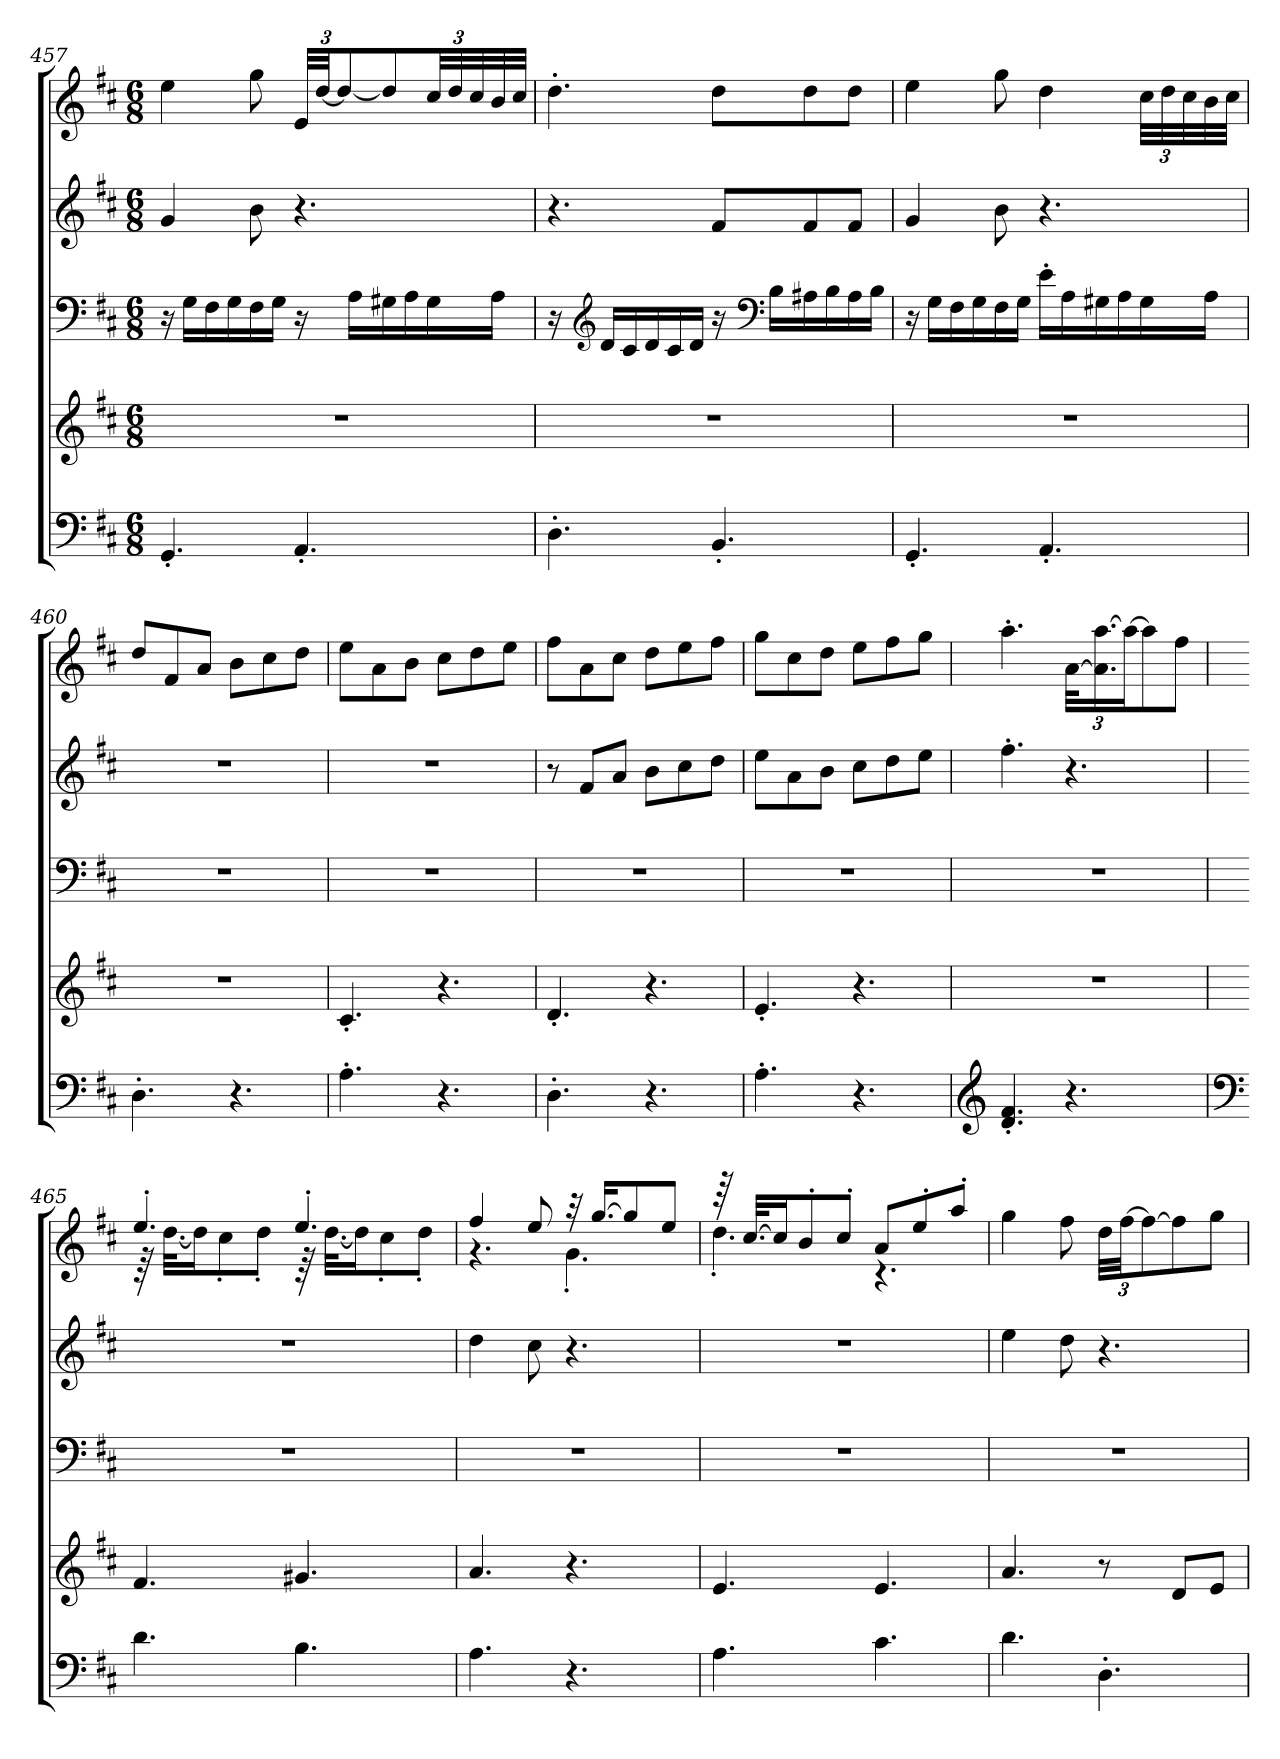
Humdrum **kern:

**kern	**kern	**kern	**kern	**kern
*part5	*part4	*part3	*part2	*part1
*staff5	*staff4	*staff3	*staff2	*staff1
*clefF4	*clefG2	*clefF4	*clefG2	*clefG2
*k[f#c#]	*k[f#c#]	*k[f#c#]	*k[f#c#]	*k[f#c#]
*M6/8	*M6/8	*M6/8	*M6/8	*M6/8
=457	=457	=457	=457	=457
4.GG'/	2.r	16r	4g/	4ee\
.	.	16G\LL	.	.
.	.	16F#\	.	.
.	.	16G\	.	.
.	.	16F#\	8b\	8gg\
.	.	16G\JJ	.	.
*	*	*	*	*Xbrackettup
4.AA'/	.	16r	4.r	48e/LLL
.	.	.	.	[48dd/JJ
.	.	.	.	12dd/_
.	.	16A\LL	.	.
.	.	16G#X\	.	8dd/]
.	.	16A\	.	.
.	.	16G#\	.	48cc#/LL
.	.	.	.	48dd/
.	.	.	.	48cc#/
.	.	16A\JJ	.	32b/
*	*	*	*	*MM138
.	.	.	.	32cc#/JJJ
!!LO:LB:g=z
=458	=458	=458	=458	=458
*	*	*	*	*MM141
4.D'\	2.r	16r	4.r	4.dd'\
*	*	*clefG2	*	*
.	.	16d/LL	.	.
.	.	16c#/	.	.
.	.	16d/	.	.
.	.	16c#/	.	.
.	.	16d/JJ	.	.
4.BB'/	.	16r	8f#/L	8dd\L
*	*	*clefF4	*	*
.	.	16B\LL	.	.
.	.	16A#X\	8f#/	8dd\
.	.	16B\	.	.
.	.	16A#\	8f#/J	8dd\J
.	.	16B\JJ	.	.
=459	=459	=459	=459	=459
4.GG'/	2.r	16r	4g/	4ee\
.	.	16G\LL	.	.
.	.	16F#\	.	.
.	.	16G\	.	.
.	.	16F#\	8b\	8gg\
.	.	16G\JJ	.	.
4.AA'/	.	16e'\LL	4.r	4dd\
.	.	16A\	.	.
.	.	16G#X\	.	.
.	.	16A\	.	.
.	.	16G#\	.	48cc#\LLL
.	.	.	.	48dd\
.	.	.	.	48cc#\
.	.	16A\JJ	.	32b\
.	.	.	.	32cc#\JJJ
=460	=460	=460	=460	=460
*	*	*	*	*MM141
4.D'\	2.r	2.r	2.r	8dd/L
.	.	.	.	8f#/
.	.	.	.	8a/J
4.r	.	.	.	8b\L
.	.	.	.	8cc#\
.	.	.	.	8dd\J
!!LO:PB:g=z
=461	=461	=461	=461	=461
4.A'\	4.c#'/	2.r	2.r	8ee\L
.	.	.	.	8a\
.	.	.	.	8b\J
4.r	4.r	.	.	8cc#\L
.	.	.	.	8dd\
.	.	.	.	8ee\J
=462	=462	=462	=462	=462
4.D'\	4.d'/	2.r	8r	8ff#\L
.	.	.	8f#/L	8a\
.	.	.	8a/J	8cc#\J
4.r	4.r	.	8b\L	8dd\L
.	.	.	8cc#\	8ee\
.	.	.	8dd\J	8ff#\J
=463	=463	=463	=463	=463
4.A'\	4.e'/	2.r	8ee\L	8gg\L
.	.	.	8a\	8cc#\
.	.	.	8b\J	8dd\J
4.r	4.r	.	8cc#\L	8ee\L
.	.	.	8dd\	8ff#\
.	.	.	8ee\J	8gg\J
=464	=464	=464	=464	=464
*clefG2	*	*	*	*
*	*	*	*	*MM130
4.d/' 4.f#/'	2.r	2.r	4.ff#'\	4.aa'\
*	*	*	*	*MM141
4.r	.	.	4.r	[48a\KLL
.	.	.	.	24.a\] [24.aa\
.	.	.	.	24aa\J_
.	.	.	.	8aa\]
.	.	.	.	8ff#\J
!!LO:LB:g=z
=465	=465	=465	=465	=465
*clefF4	*	*	*	*
*	*	*	*	*MM141
*	*	*	*	*^
4.d\	4.f#/	2.r	2.r	4.ee'/	64r
.	.	.	.	.	[32.dd\KLL
.	.	.	.	.	16dd\J]
.	.	.	.	.	8cc#'\
.	.	.	.	.	8dd'\J
4.B\	4.g#X/	.	.	4.ee'/	64r
.	.	.	.	.	[32.dd\KLL
.	.	.	.	.	16dd\J]
.	.	.	.	.	8cc#'\
.	.	.	.	.	8dd'\J
=466	=466	=466	=466	=466	=466
4.A\	4.a/	2.r	4dd\	4ff#/	4.r
.	.	.	8cc#\	8ee/	.
*	*	*	*	*MM141	*
4.r	4.r	.	4.r	32r	4.g'\
.	.	.	.	[16.gg/KL	.
.	.	.	.	8gg/]	.
.	.	.	.	8ee/J	.
=467	=467	=467	=467	=467	=467
*	*	*	*	*MM141	*
4.A\	4.e/	2.r	2.r	64r	4.dd'\
.	.	.	.	[32.cc#/KLL	.
.	.	.	.	16cc#/J]	.
.	.	.	.	8b'/	.
.	.	.	.	8cc#'/J	.
4.c#\	4.e/	.	.	8a/L	4.r
.	.	.	.	8ee'/	.
.	.	.	.	8aa'/J	.
*	*	*	*	*v	*v
=468	=468	=468	=468	=468
4.d\	4.a/	2.r	4ee\	4gg\
.	.	.	8dd\	8ff#\
*	*	*	*	*MM141
4.D'\	8r	.	4.r	48dd\LLL
.	.	.	.	[48ff#\JJ
.	.	.	.	12ff#\_
.	8d/L	.	.	8ff#\]
.	8e/J	.	.	8gg\J
=	=	=	=	=
*-	*-	*-	*-	*-
